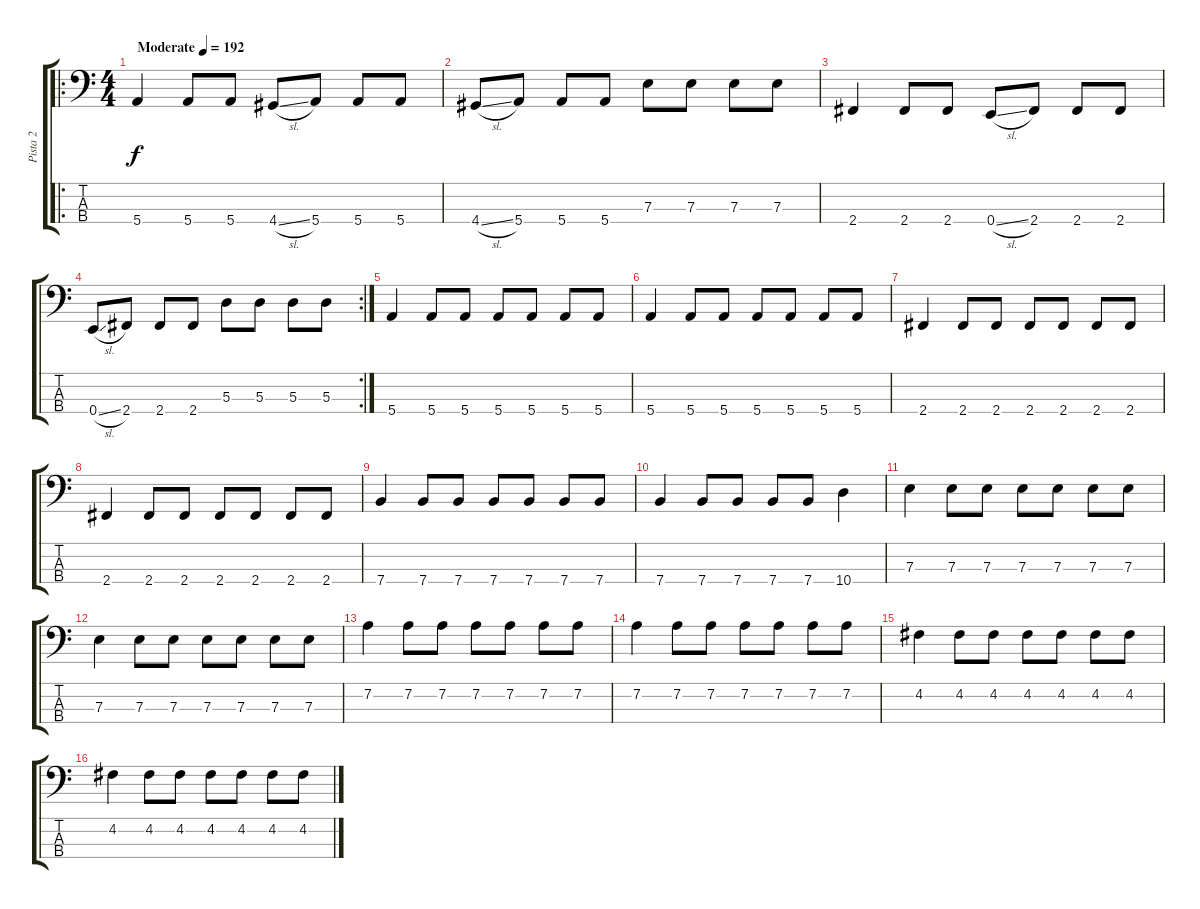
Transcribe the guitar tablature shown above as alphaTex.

\track ("Pista 2" "Pista 2") {instrument electricbasspick}
\staff {score tabs}
\tuning (G2 D2 A1 E1) {hide}
\ro
\ts (4 4)
\tempo (192 "Moderate")
\clef f4
\ks c
5.4.4{dy f instrument electricbasspick} 5.4.8 5.4.8 4.4{sl}.8 5.4.8 5.4.8 5.4.8 |
4.4{sl}.8 5.4.8 5.4.8 5.4.8 7.3.8 7.3.8 7.3.8 7.3.8 |
2.4.4 2.4.8 2.4.8 0.4{sl}.8 2.4.8 2.4.8 2.4.8 |
\rc 2
0.4{sl}.8 2.4.8 2.4.8 2.4.8 5.3.8 5.3.8 5.3.8 5.3.8 |
5.4.4 5.4.8 5.4.8 5.4.8 5.4.8 5.4.8 5.4.8 |
5.4.4 5.4.8 5.4.8 5.4.8 5.4.8 5.4.8 5.4.8 |
2.4.4 2.4.8 2.4.8 2.4.8 2.4.8 2.4.8 2.4.8 |
2.4.4 2.4.8 2.4.8 2.4.8 2.4.8 2.4.8 2.4.8 |
7.4.4 7.4.8 7.4.8 7.4.8 7.4.8 7.4.8 7.4.8 |
7.4.4 7.4.8 7.4.8 7.4.8 7.4.8 10.4.4 |
7.3.4 7.3.8 7.3.8 7.3.8 7.3.8 7.3.8 7.3.8 |
7.3.4 7.3.8 7.3.8 7.3.8 7.3.8 7.3.8 7.3.8 |
7.2.4 7.2.8 7.2.8 7.2.8 7.2.8 7.2.8 7.2.8 |
7.2.4 7.2.8 7.2.8 7.2.8 7.2.8 7.2.8 7.2.8 |
4.2.4 4.2.8 4.2.8 4.2.8 4.2.8 4.2.8 4.2.8 |
4.2.4 4.2.8 4.2.8 4.2.8 4.2.8 4.2.8 4.2.8
